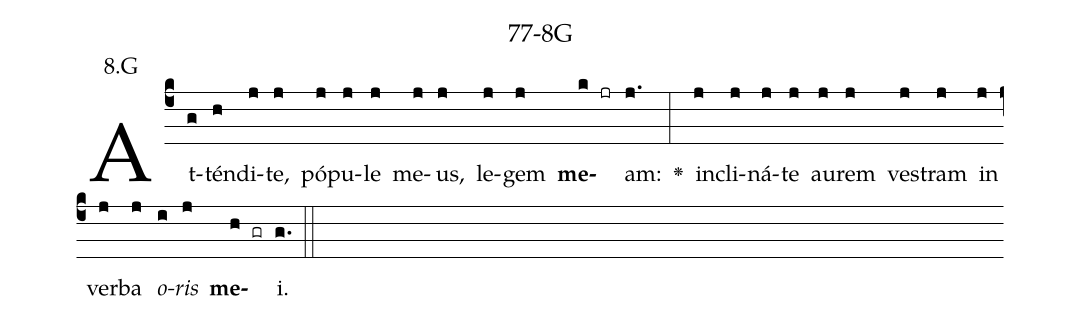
name: 77-8G;
annotation: 8.G;
%%
(c4)At(g)tén(h)di(j)te,(j) pó(j)pu(j)le(j) me(j)us,(j) le(j)gem(j) <b>me</b>(k jr)am:(j.) <v>\greheightstar</v>(:) in(j)cli(j)ná(j)te(j) au(j)rem(j) ves(j)tram(j) in(j) ver(j)ba(j) <i>o</i>(i)<i>ris</i>(j) <b>me</b>(h gr)i.(g.) (::)


%E(j) u(j) o(i) u(j) a(h) e.(g.) (::)
